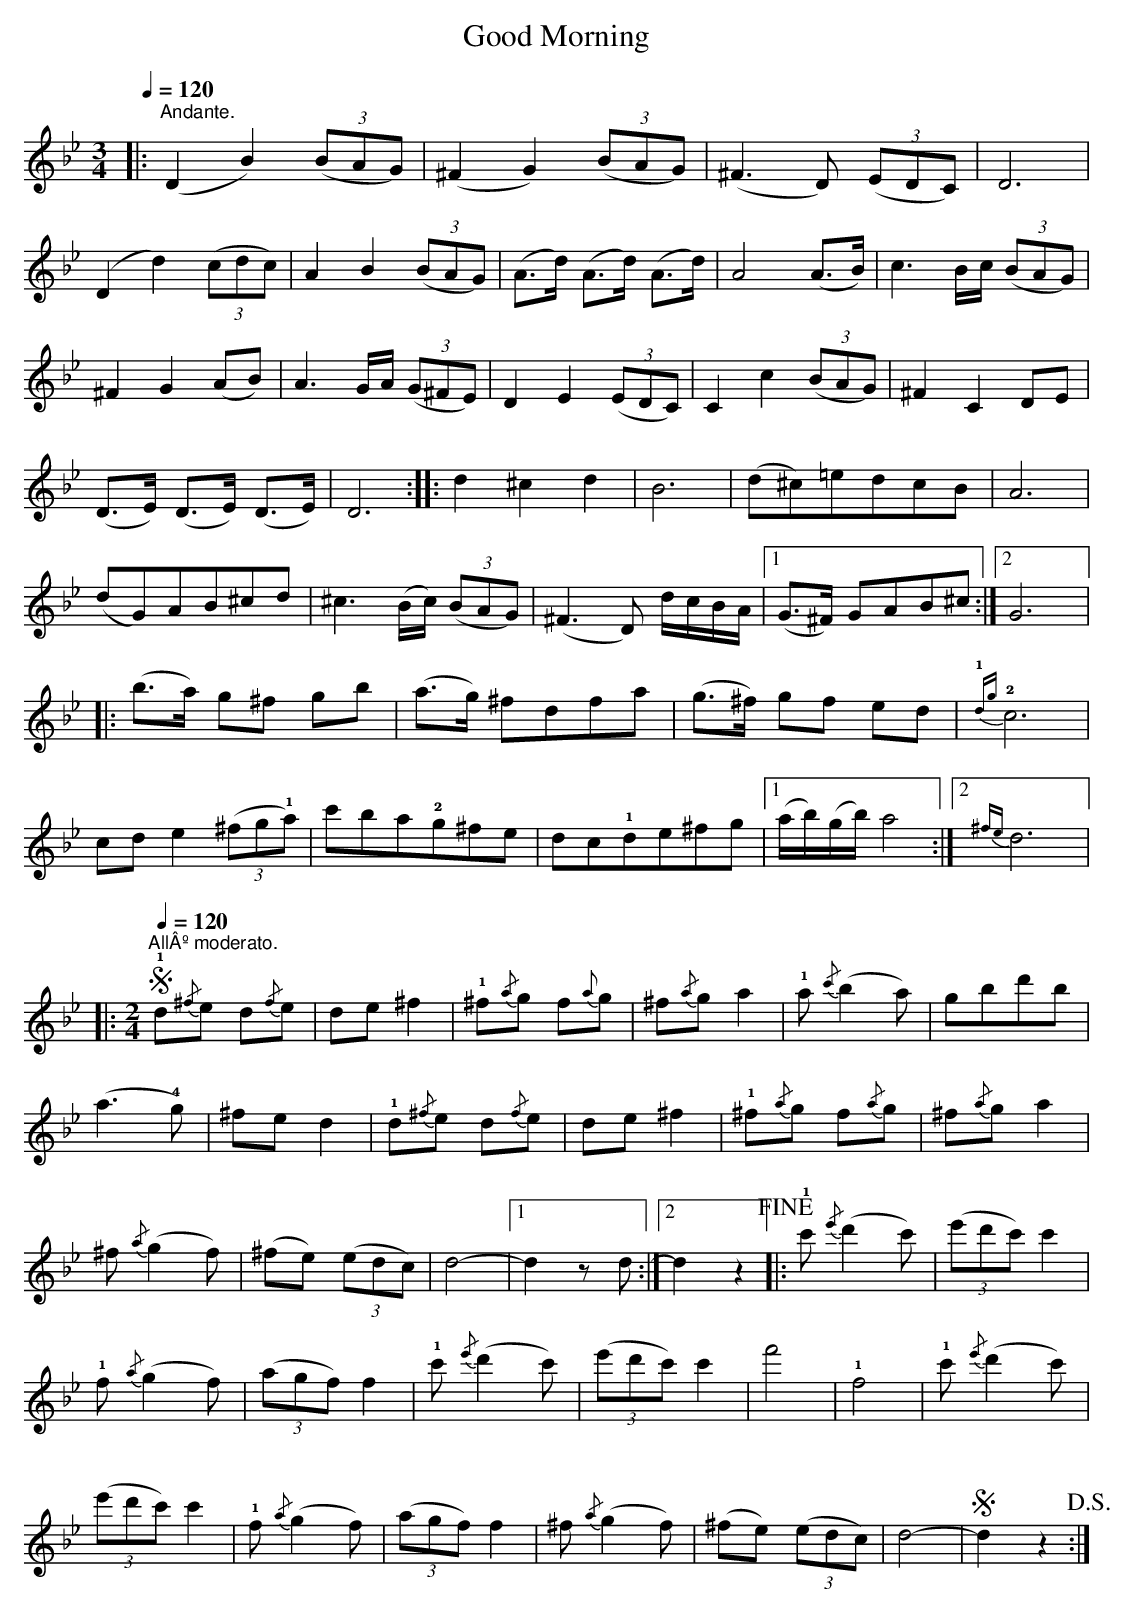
X:1
T:Good Morning
L:1/8
Q:1/4=120
M:3/4
K:Gmin
V:1 treble
V:1
|:"^Andante." (D2 B2) (3(BAG) | (^F2 G2) (3(BAG) | (^F3 D) (3(EDC) | D6 |$ (D2 d2) (3(cdc) | %5
 A2 B2 (3(BAG) | (A>d) (A>d) (A>d) | A4 (A>B) | c3 B/c/ (3(BAG) |$ ^F2 G2 (AB) | A3 G/A/ (3(G^FE) | %11
 D2 E2 (3(EDC) | C2 c2 (3(BAG) | ^F2 C2 DE |$ (D>E) (D>E) (D>E) | D6 :: d2 ^c2 d2 | B6 | %18
 (d^c)=edcB | A6 |$ (dG)AB^cd | ^c3 (B/c/) (3(BAG) | (^F3 D) d/c/B/A/ |1 (G>^F) GAB^c :|2 G6 |:$ %25
 (b>a) g^f gb | (a>g) ^fdfa | (g>^f) gf ed |{!1!dg} !2!c6 |$ cd e2 (3(^fg!1!a) | c'ba!2!g^fe | %31
 dc!1!de^fg |1 (a/b/)(g/b/) a4 :|2{^fe} d6 |:$ %34
[M:2/4]S[Q:1/4=120]"^AllÂº moderato." !1!d{/^f}e d{/f}e | de ^f2 | !1!^f{/a}g f{a}g | ^f{/a}g a2 | %38
 !1!a{/c'} (b2 a) | gbd'b |$ (a3 !4!g) | ^fe d2 | !1!d{/^f}e d{/f}e | de ^f2 | !1!^f{/a}g f{/a}g | %45
 ^f{/a}g a2 |$ ^f{/a} (g2 f) | (^fe) (3(edc) | d4- |1 d2 z d :|2 d2 z2!fine! |: %51
 !1!c'{/e'} (d'2 c') | (3(e'd'c') c'2 |$ !1!f{/a} (g2 f) | (3(agf) f2 | !1!c'{/e'} (d'2 c') | %56
 (3(e'd'c') c'2 | f'4 | !1!f4 | !1!c'{/e'} (d'2 c') |$ (3(e'd'c') c'2 | !1!f{/a} (g2 f) | %62
 (3(agf) f2 | ^f{/a} (g2 f) | (^fe) (3(edc) | d4- |S d2 z2!D.S.! :| %67
